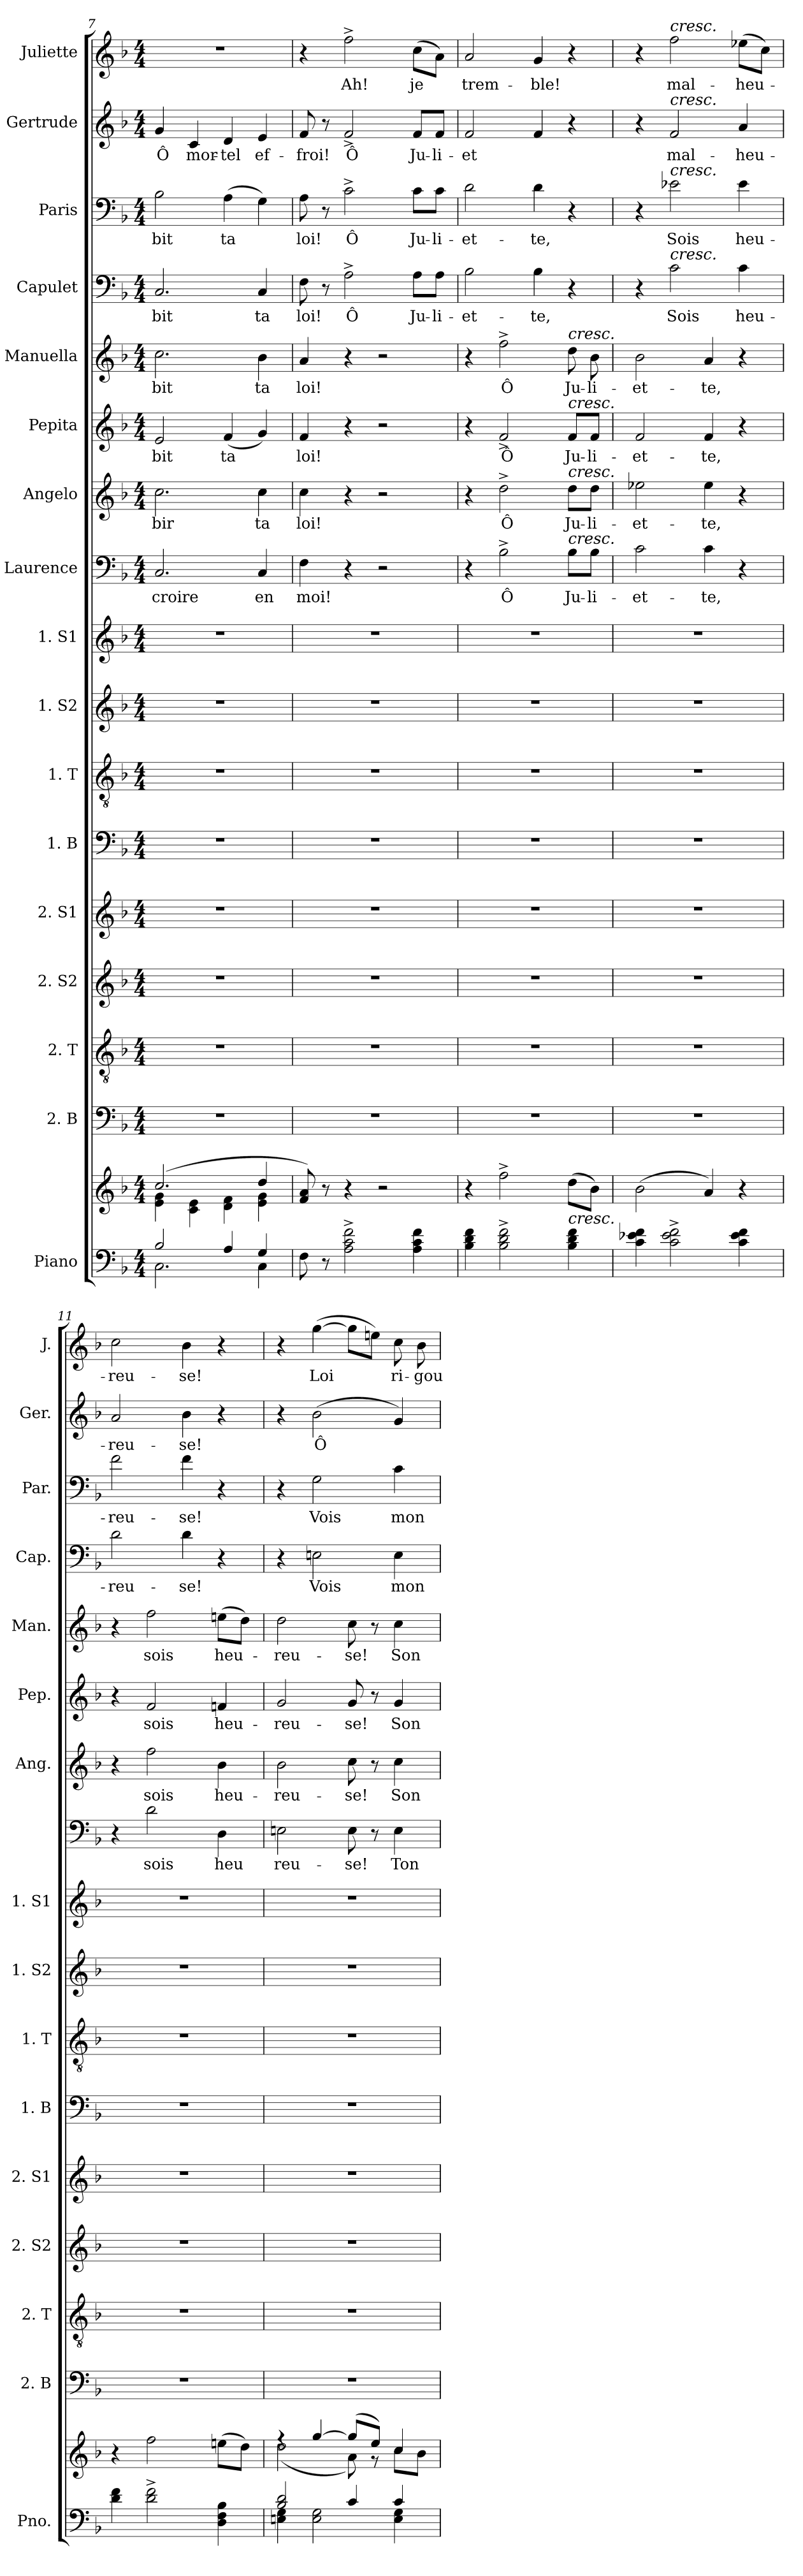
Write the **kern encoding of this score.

**kern	**kern	**kern	**kern	**kern	**kern	**kern	**kern	**kern	**kern	**kern	**text	**kern	**text	**kern	**text	**kern	**text	**kern	**text	**kern	**text	**kern	**text	**kern	**text
*part17	*part17	*part16	*part15	*part14	*part13	*part12	*part11	*part10	*part9	*part8	*part8	*part7	*part7	*part6	*part6	*part5	*part5	*part4	*part4	*part3	*part3	*part2	*part2	*part1	*part1
*staff18	*staff17	*staff16	*staff15	*staff14	*staff13	*staff12	*staff11	*staff10	*staff9	*staff8	*staff8	*staff7	*staff7	*staff6	*staff6	*staff5	*staff5	*staff4	*staff4	*staff3	*staff3	*staff2	*staff2	*staff1	*staff1
*I"Piano	*	*I"2. B	*I"2. T	*I"2. S2	*I"2. S1	*I"1. B	*I"1. T	*I"1. S2	*I"1. S1	*I"Laurence	*	*I"Angelo	*	*I"Pepita	*	*I"Manuella	*	*I"Capulet	*	*I"Paris	*	*I"Gertrude	*	*I"Juliette	*
*I'Pno.	*	*I'2. B	*I'2. T	*I'2. S2	*I'2. S1	*I'1. B	*I'1. T	*I'1. S2	*I'1. S1	*	*	*I'Ang.	*	*I'Pep.	*	*I'Man.	*	*I'Cap.	*	*I'Par.	*	*I'Ger.	*	*I'J.	*
!!LO:PB:g=z
*clefF4	*clefG2	*clefF4	*clefGv2	*clefG2	*clefG2	*clefF4	*clefGv2	*clefG2	*clefG2	*clefF4	*	*clefG2	*	*clefG2	*	*clefG2	*	*clefF4	*	*clefF4	*	*clefG2	*	*clefG2	*
*k[b-]	*k[b-]	*k[b-]	*k[b-]	*k[b-]	*k[b-]	*k[b-]	*k[b-]	*k[b-]	*k[b-]	*k[b-]	*	*k[b-]	*	*k[b-]	*	*k[b-]	*	*k[b-]	*	*k[b-]	*	*k[b-]	*	*k[b-]	*
*M4/4	*M4/4	*M4/4	*M4/4	*M4/4	*M4/4	*M4/4	*M4/4	*M4/4	*M4/4	*M4/4	*	*M4/4	*	*M4/4	*	*M4/4	*	*M4/4	*	*M4/4	*	*M4/4	*	*M4/4	*
=7	=7	=7	=7	=7	=7	=7	=7	=7	=7	=7	=7	=7	=7	=7	=7	=7	=7	=7	=7	=7	=7	=7	=7	=7	=7
*^	*^	*	*	*	*	*	*	*	*	*	*	*	*	*	*	*	*	*	*	*	*	*	*	*	*
!	!	!	!	!	!	!	!	!	!	!	!	!	!LO:LY:b	!	!LO:LY:b	!	!LO:LY:b	!	!LO:LY:b	!	!LO:LY:b	!	!LO:LY:b	!	!LO:LY:b	!	!
2B-/	2.C\	(>2.cc/	4e\ 4g\	1r	1r	1r	1r	1r	1r	1r	1r	2.C/	croire	2.cc\	-bir	2e/	-bit	2.cc\	-bit	2.C/	-bit	2B-\	-bit	4g/	Ô	1r	.
!	!	!	!	!	!	!	!	!	!	!	!	!	!	!	!	!	!	!	!	!	!	!	!	!	!LO:LY:b	!	!
.	.	.	4c\ 4e\	.	.	.	.	.	.	.	.	.	.	.	.	.	.	.	.	.	.	.	.	4c/	mor-	.	.
!	!	!	!	!	!	!	!	!	!	!	!	!	!	!	!	!	!LO:LY:b	!	!	!	!	!	!LO:LY:b	!	!LO:LY:b	!	!
4A/	.	.	4d\ 4f\	.	.	.	.	.	.	.	.	.	.	.	.	(<4f/	ta	.	.	.	.	(>4A\	ta	4d/	-tel	.	.
!	!	!	!	!	!	!	!	!	!	!	!	!	!LO:LY:b	!	!LO:LY:b	!	!	!	!LO:LY:b	!	!LO:LY:b	!	!	!	!LO:LY:b	!	!
4G/	4C\	4dd/	4e\ 4g\	.	.	.	.	.	.	.	.	4C/	en	4cc\	ta	4g/)	.	4b-\	ta	4C/	ta	4G\)	.	4e/	ef-	.	.
=8	=8	=8	=8	=8	=8	=8	=8	=8	=8	=8	=8	=8	=8	=8	=8	=8	=8	=8	=8	=8	=8	=8	=8	=8	=8	=8	=8
!	!	!	!	!	!	!	!	!	!	!	!	!	!LO:LY:b	!	!LO:LY:b	!	!LO:LY:b	!	!LO:LY:b	!	!LO:LY:b	!	!LO:LY:b	!	!LO:LY:b	!	!
*v	*v	*	*	*	*	*	*	*	*	*	*	*	*	*	*	*	*	*	*	*	*	*	*	*	*	*	*
*	*v	*v	*	*	*	*	*	*	*	*	*	*	*	*	*	*	*	*	*	*	*	*	*	*	*	*
8F\	8f/ 8a/)	1r	1r	1r	1r	1r	1r	1r	1r	4F\	moi!	4cc\	loi!	4f/	loi!	4a/	loi!	8F\	loi!	8A\	loi!	8f/	-froi!	4r	.
8r	8r	.	.	.	.	.	.	.	.	.	.	.	.	.	.	.	.	8r	.	8r	.	8r	.	.	.
!	!	!	!	!	!	!	!	!	!	!	!	!	!	!	!	!	!	!	!LO:LY:b	!	!LO:LY:b	!	!LO:LY:b	!	!LO:LY:b
2A\^ 2c\^ 2f\^	4r	.	.	.	.	.	.	.	.	4r	.	4r	.	4r	.	4r	.	2A^\	Ô	2c^\	Ô	2f^/	Ô	2ff^\	Ah!
.	2r	.	.	.	.	.	.	.	.	2r	.	2r	.	2r	.	2r	.	.	.	.	.	.	.	.	.
!	!	!	!	!	!	!	!	!	!	!	!	!	!	!	!	!	!	!	!LO:LY:b	!	!LO:LY:b	!	!LO:LY:b	!	!LO:LY:b
4A\ 4c\ 4f\	.	.	.	.	.	.	.	.	.	.	.	.	.	.	.	.	.	8A\L	Ju-	8c\L	Ju-	8f/L	Ju-	(>8cc\L	-je
!	!	!	!	!	!	!	!	!	!	!	!	!	!	!	!	!	!	!	!LO:LY:b	!	!LO:LY:b	!	!LO:LY:b	!	!
.	.	.	.	.	.	.	.	.	.	.	.	.	.	.	.	.	.	8A\J	-li-	8c\J	-li-	8f/J	-li-	8a\J)	.
=9	=9	=9	=9	=9	=9	=9	=9	=9	=9	=9	=9	=9	=9	=9	=9	=9	=9	=9	=9	=9	=9	=9	=9	=9	=9
!	!	!	!	!	!	!	!	!	!	!	!	!	!	!	!	!	!	!	!LO:LY:b	!	!LO:LY:b	!	!LO:LY:b	!	!LO:LY:b
4B-\ 4d\ 4f\	4r	1r	1r	1r	1r	1r	1r	1r	1r	4r	.	4r	.	4r	.	4r	.	2B-\	-et-	2d\	-et-	2f/	-et	2a/	trem-
!	!	!	!	!	!	!	!	!	!	!	!LO:LY:b	!	!LO:LY:b	!	!LO:LY:b	!	!LO:LY:b	!	!	!	!	!	!	!	!
2B-\^ 2d\^ 2f\^	2ff^\	.	.	.	.	.	.	.	.	2B-^\	Ô	2dd^\	Ô	2f^/	Ô	2ff^\	Ô	.	.	.	.	.	.	.	.
!	!	!	!	!	!	!	!	!	!	!	!	!	!	!	!	!	!	!	!LO:LY:b	!	!LO:LY:b	!	!	!	!LO:LY:b
.	.	.	.	.	.	.	.	.	.	.	.	.	.	.	.	.	.	4B-\	-te,	4d\	-te,	4f/	.	4g/	-ble!
!	!	!	!	!	!	!	!	!	!	!	!	!	!	!	!	!LO:TX:a:i:t=cresc.	!	!	!	!	!	!	!	!	!
!	!	!	!	!	!	!	!	!	!	!	!	!	!	!LO:TX:a:i:t=cresc.	!	!	!	!	!	!	!	!	!	!	!
!	!	!	!	!	!	!	!	!	!	!	!	!LO:TX:a:i:t=cresc.	!	!	!	!	!	!	!	!	!	!	!	!	!
!	!	!	!	!	!	!	!	!	!	!LO:TX:a:i:t=cresc.	!	!	!	!	!	!	!	!	!	!	!	!	!	!	!
!	!LO:TX:b:i:t=cresc.	!	!	!	!	!	!	!	!	!	!	!	!	!	!	!	!	!	!	!	!	!	!	!	!
!	!	!	!	!	!	!	!	!	!	!	!LO:LY:b	!	!LO:LY:b	!	!LO:LY:b	!	!LO:LY:b	!	!	!	!	!	!	!	!
4B-\ 4d\ 4f\	(>8dd\L	.	.	.	.	.	.	.	.	8B-\L	Ju-	8dd\L	Ju-	8f/L	Ju-	8dd\	Ju-	4r	.	4r	.	4r	.	4r	.
!	!	!	!	!	!	!	!	!	!	!	!LO:LY:b	!	!LO:LY:b	!	!LO:LY:b	!	!LO:LY:b	!	!	!	!	!	!	!	!
.	8b-\J)	.	.	.	.	.	.	.	.	8B-\J	-li-	8dd\J	-li-	8f/J	-li-	8b-\	-li-	.	.	.	.	.	.	.	.
=10	=10	=10	=10	=10	=10	=10	=10	=10	=10	=10	=10	=10	=10	=10	=10	=10	=10	=10	=10	=10	=10	=10	=10	=10	=10
!	!	!	!	!	!	!	!	!	!	!	!LO:LY:b	!	!LO:LY:b	!	!LO:LY:b	!	!LO:LY:b	!	!	!	!	!	!	!	!
4c\ 4e-X\ 4f\	(>2b-\	1r	1r	1r	1r	1r	1r	1r	1r	2c\	-et-	2ee-X\	-et-	2f/	-et-	2b-\	-et-	4r	.	4r	.	4r	.	4r	.
!	!	!	!	!	!	!	!	!	!	!	!	!	!	!	!	!	!	!	!	!	!	!	!	!LO:TX:a:i:t=cresc.	!
!	!	!	!	!	!	!	!	!	!	!	!	!	!	!	!	!	!	!	!	!	!	!LO:TX:a:i:t=cresc.	!	!	!
!	!	!	!	!	!	!	!	!	!	!	!	!	!	!	!	!	!	!	!	!LO:TX:a:i:t=cresc.	!	!	!	!	!
!	!	!	!	!	!	!	!	!	!	!	!	!	!	!	!	!	!	!LO:TX:a:i:t=cresc.	!	!	!	!	!	!	!
!	!	!	!	!	!	!	!	!	!	!	!	!	!	!	!	!	!	!	!LO:LY:b	!	!LO:LY:b	!	!LO:LY:b	!	!LO:LY:b
2c\^ 2e-\^ 2f\^	.	.	.	.	.	.	.	.	.	.	.	.	.	.	.	.	.	2c\	Sois	2e-X\	Sois	2f/	mal-	2ff\	mal-
!	!	!	!	!	!	!	!	!	!	!	!LO:LY:b	!	!LO:LY:b	!	!LO:LY:b	!	!LO:LY:b	!	!	!	!	!	!	!	!
.	4a/)	.	.	.	.	.	.	.	.	4c\	-te,	4ee-\	-te,	4f/	-te,	4a/	-te,	.	.	.	.	.	.	.	.
!	!	!	!	!	!	!	!	!	!	!	!	!	!	!	!	!	!	!	!LO:LY:b	!	!LO:LY:b	!	!LO:LY:b	!	!LO:LY:b
4c\ 4e-\ 4f\	4r	.	.	.	.	.	.	.	.	4r	.	4r	.	4r	.	4r	.	4c\	heu-	4e-\	heu-	4a/	-heu-	(>8ee-X\L	-heu-
.	.	.	.	.	.	.	.	.	.	.	.	.	.	.	.	.	.	.	.	.	.	.	.	8cc\J)	.
=11	=11	=11	=11	=11	=11	=11	=11	=11	=11	=11	=11	=11	=11	=11	=11	=11	=11	=11	=11	=11	=11	=11	=11	=11	=11
!	!	!	!	!	!	!	!	!	!	!	!	!	!	!	!	!	!	!	!LO:LY:b	!	!LO:LY:b	!	!LO:LY:b	!	!LO:LY:b
4d\ 4f\	4r	1r	1r	1r	1r	1r	1r	1r	1r	4r	.	4r	.	4r	.	4r	.	2d\	-reu-	2f\	-reu-	2a/	-reu-	2cc\	-reu-
!	!	!	!	!	!	!	!	!	!	!	!LO:LY:b	!	!LO:LY:b	!	!LO:LY:b	!	!LO:LY:b	!	!	!	!	!	!	!	!
2d\^ 2f\^	2ff\	.	.	.	.	.	.	.	.	2d\	sois	2ff\	sois	2f/	sois	2ff\	sois	.	.	.	.	.	.	.	.
!	!	!	!	!	!	!	!	!	!	!	!	!	!	!	!	!	!	!	!LO:LY:b	!	!LO:LY:b	!	!LO:LY:b	!	!LO:LY:b
.	.	.	.	.	.	.	.	.	.	.	.	.	.	.	.	.	.	4d\	-se!	4f\	-se!	4b-\	-se!	4b-\	-se!
!	!	!	!	!	!	!	!	!	!	!	!LO:LY:b	!	!LO:LY:b	!	!LO:LY:b	!	!LO:LY:b	!	!	!	!	!	!	!	!
4D\ 4F\ 4B-\	(>8een\L	.	.	.	.	.	.	.	.	4D\	heu	4b-\	heu-	4fn/	heu-	(>8een\L	heu-	4r	.	4r	.	4r	.	4r	.
.	8dd\J)	.	.	.	.	.	.	.	.	.	.	.	.	.	.	8dd\J)	.	.	.	.	.	.	.	.	.
!!LO:PB:g=z
=12	=12	=12	=12	=12	=12	=12	=12	=12	=12	=12	=12	=12	=12	=12	=12	=12	=12	=12	=12	=12	=12	=12	=12	=12	=12
*^	*^	*	*	*	*	*	*	*	*	*	*	*	*	*	*	*	*	*	*	*	*	*	*	*	*
!	!	!	!	!	!	!	!	!	!	!	!	!	!LO:LY:b	!	!LO:LY:b	!	!LO:LY:b	!	!LO:LY:b	!	!	!	!	!	!	!	!
2B-/ 2d/	4En\ 4G\	4rff	(<2dd\	1r	1r	1r	1r	1r	1r	1r	1r	2En\	-reu-	2b-\	-reu-	2g/	-reu-	2dd\	-reu-	4r	.	4r	.	4r	.	4r	.
!	!	!	!	!	!	!	!	!	!	!	!	!	!	!	!	!	!	!	!	!	!LO:LY:b	!	!LO:LY:b	!	!LO:LY:b	!	!LO:LY:b
.	2E\ 2G\	[4gg/	.	.	.	.	.	.	.	.	.	.	.	.	.	.	.	.	.	2En\	Vois	2G\	Vois	(>2b-\	Ô	(>[4gg\	Loi
!	!	!	!	!	!	!	!	!	!	!	!	!	!LO:LY:b	!	!LO:LY:b	!	!LO:LY:b	!	!LO:LY:b	!	!	!	!	!	!	!	!
4c/	.	(>8gg/L]	8a\)	.	.	.	.	.	.	.	.	8E\	-se!	8cc\	-se!	8g/	-se!	8cc\	-se!	.	.	.	.	.	.	8gg\L]	.
.	.	8ee/J)	8r	.	.	.	.	.	.	.	.	8r	.	8r	.	8r	.	8r	.	.	.	.	.	.	.	8een\J)	.
!	!	!	!	!	!	!	!	!	!	!	!	!	!LO:LY:b	!	!LO:LY:b	!	!LO:LY:b	!	!LO:LY:b	!	!LO:LY:b	!	!LO:LY:b	!	!	!	!LO:LY:b
4c/	4E\ 4G\	4cc/	8cc\L	.	.	.	.	.	.	.	.	4E\	Ton	4cc\	Son	4g/	Son	4cc\	Son	4E\	mon	4c\	mon	4g/)	.	8cc\	ri-
!	!	!	!	!	!	!	!	!	!	!	!	!	!	!	!	!	!	!	!	!	!	!	!	!	!	!	!LO:LY:b
.	.	.	8b-\J	.	.	.	.	.	.	.	.	.	.	.	.	.	.	.	.	.	.	.	.	.	.	8b-\	-gou-
*v	*v	*	*	*	*	*	*	*	*	*	*	*	*	*	*	*	*	*	*	*	*	*	*	*	*	*	*
*	*v	*v	*	*	*	*	*	*	*	*	*	*	*	*	*	*	*	*	*	*	*	*	*	*	*	*
=	=	=	=	=	=	=	=	=	=	=	=	=	=	=	=	=	=	=	=	=	=	=	=	=	=
*-	*-	*-	*-	*-	*-	*-	*-	*-	*-	*-	*-	*-	*-	*-	*-	*-	*-	*-	*-	*-	*-	*-	*-	*-	*-
